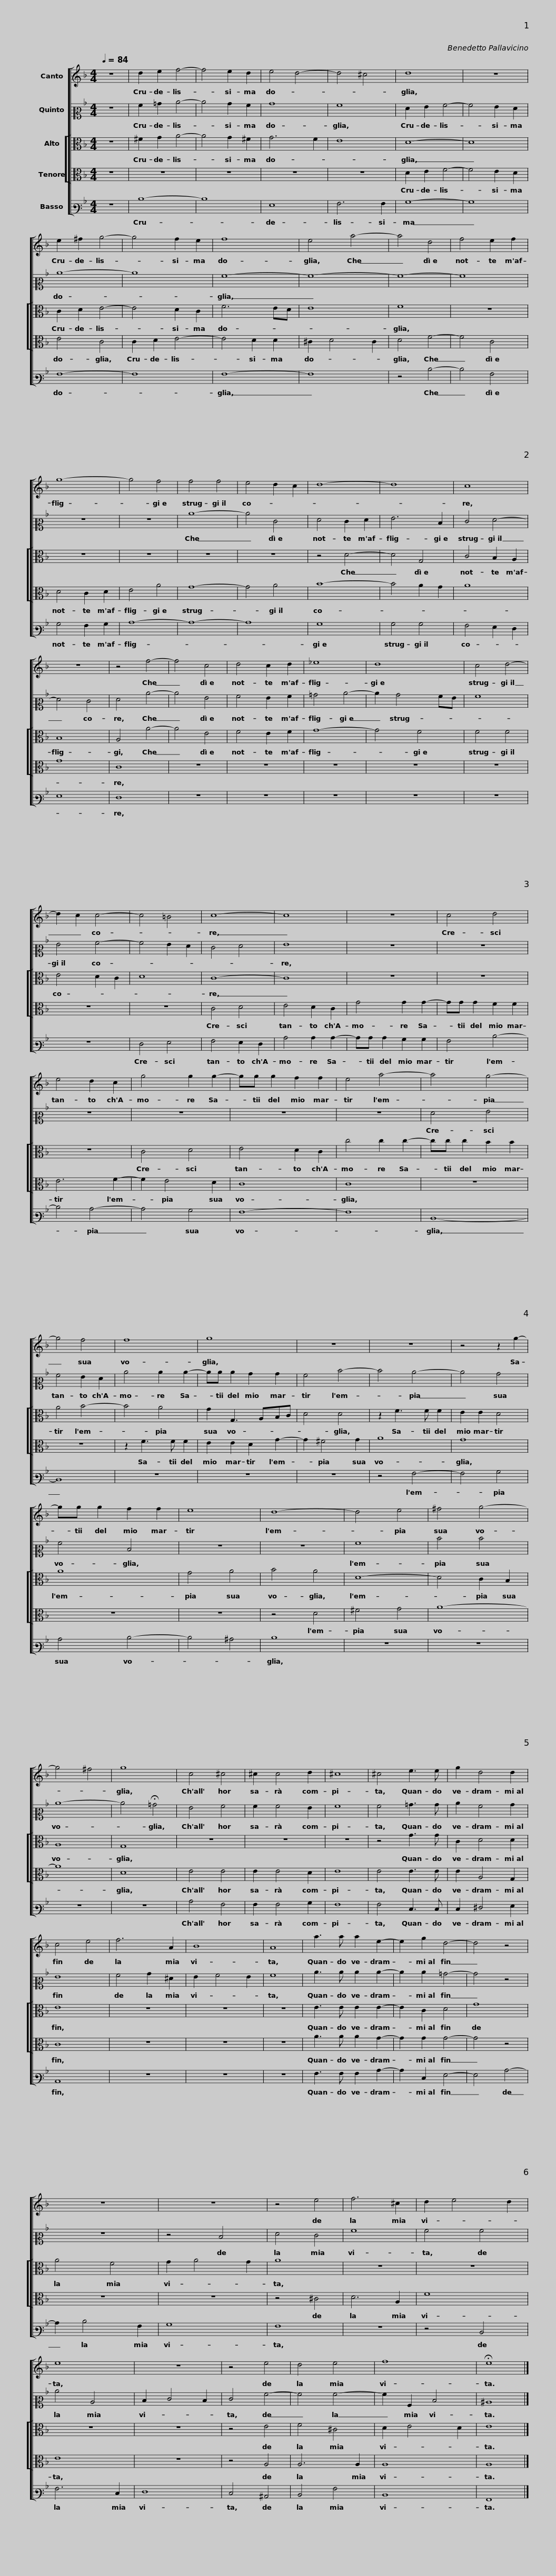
X:1
%%score [ 1 2 [ 3 4 ] 5 ]
L:1/8
Q:1/4=84
M:4/4
I:linebreak $
K:F
V:1 treble
V:2 alto2
V:3 alto
V:4 alto
V:5 bass3
V:1
 z8 | d2 e2 f4- | f4 e2 d2 | e4 d4- | d4 ^c4 | %5
 d8 | z8 | e2 ^f2 g4- |$ g4 f2 e2 | f8 | %10
 e4 a4- | a4 d4 | f4 e2 f2 | g8- | g4 f4 | %15
 f4 f4 |$ e4 d2 c2 | d8- | d8 | c8 | %20
 z8 | z4 f4- | f4 c4 | d4 c2 d2 | _e8 |$ %25
 d8 | c4 d4- | d2 c2 c4- | c4 =B4 | c8- | %30
 c8 | z8 | c4 d4 |$ e4 d2 c2 | g4 g2 g2- | %35
 gg g2 f2 f2 | e4 a4- | a4 g4- | g4 f4 | f8 |$ %40
 g8 | z8 | z8 | z4 z2 g2- | gg g2 f2 f2 | %45
 e8 | d8- |$ d4 e4 | ^f4 g4- | g4 ^f4 | %50
 g8 | c4 ^c4 | ^c2 c4 d2 | ^c8 |$ ^c4 e3 e | %55
 g2 d4 d2 | c4 e4 | f6 A2 | B8 | A8 | %60
 a3 a a2 e2- |$ e2 g2 d4- | d4 z4 | z8 | z8 | %65
 z4 e4 | f6 ^c2 | d2 e4 d2 |$ e8 | z8 | %70
 z4 e4 | d4 e4 | f8 | !fermata!e8 |] %74
V:2
 z8 | A2 =B2 c4- | c4 B2 A2 | B8 | A8 | %5
 F2 G2 A4- | A4 G2 F2 | c8- |$ c8 | A8- | %10
 A8- | A8- | A8 | z8 | z8 | %15
 c8- |$ c4 E4 | F4 E2 F2 | G6 D2 | E4 F4- | %20
 F4 E4 | F4 c4- | c4 G4 | A4 G2 A2 | =B4 c4- |$ %25
 c2 B4 AG | A8 | G4 A4- | A4 G2 F2 | E4 F4 | %30
 G8 | z8 | z8 |$ z8 | z8 | %35
 z8 | z8 | F4 G4 | A4 G2 F2 | c4 c2 c2- |$ %40
 cc c2 B2 B2 | A4 d4- | d4 c4- | c4 B4 | A4 D4 | %45
 z8 | z8 |$ A8 | d4 d4 | c8- | %50
 c4 !fermata!=B4 | G4 A4 | A2 A4 G2 | A8 |$ A4 =B3 B | %55
 c2 A4 B2 | G8 | A4 B2 ^F2 | G2 A4 G2 | A8 | %60
 c3 c c2 c2- |$ c2 c2 =B4- | B4 z4 | z8 | z4 D4 | %65
 F4 E4 | A8 | A4 A4 |$ c4 C4 | D2 E4 D2 | %70
 E4 A4- | A4 A4- | A2 A,2 D4 | ^C8 |] %74
V:3
 z8 | ^F2 G2 A4- | A4 G2 ^F2 | G6 F2 | E8 | %5
 D8- | D8 | C2 D2 E4- |$ E4 D2 C2 | F6 ED | %10
 E8 | F8 | z8 | z8 | z8 | %15
 z8 |$ z8 | z4 D4- | D4 G,4 | C4 B,2 A,2 | %20
 B,8 | A,4 A4- | A4 E4 | F4 E2 F2 | G8- |$ %25
 G4 F4 | F4 F4 | E4 D2 C2 | D8 | C8- | %30
 C8 | z8 | z8 |$ z8 | C4 D4 | %35
 E4 D2 C2 | c4 c2 c2- | cc c2 B2 B2 | A4 B4- | B4 A4 |$ %40
 G2 G,3 A,B,C | D4 D4 | z2 F3 F F2 | E2 E2 D4 | A8 | %45
 G4 A4 | B4 A4 |$ D8- | D4 C2 B,2 | A,8 | %50
 G,8 | z8 | z8 | z8 |$ z4 G3 G | %55
 C2 D4 D2 | E8 | z8 | z8 | z8 | %60
 E3 E E2 E2- |$ E2 C2 D4 | G8 | A4 F4 | G2 A4 G2 | %65
 A8 | z8 | z8 |$ z8 | z8 | %70
 z4 E4 | F4 ^C4 | D2 E4 D2 | E8 |] %74
V:4
 z8 | z8 | z8 | z8 | z8 | %5
 D2 E2 F4- | F4 E2 D2 | E4 C4 |$ C2 D2 E4- | E4 D2 D2 | %10
 ^C2 D4 C2 | D4 F4- | F4 C4 | D4 C2 D2 | E4 A4 | %15
 G8- |$ G4 A4 | B8- | B4 A2 G2 | A8 | %20
 G8 | C8 | z8 | z8 | z8 |$ %25
 z8 | z8 | z8 | z8 | C4 D4 | %30
 E4 D2 C2 | G4 G2 G2- | GG G2 F2 F2 |$ E6 F2- | F2 E4 D2 | %35
 C8 | C8 | z8 | z8 | z2 F3 F F2 |$ %40
 E2 E2 D2 G2- | G2 ^F4 G2 | A8 | G8 | z8 | %45
 z8 | z4 D4 |$ ^F4 G4 | A8- | A8 | %50
 D8 | E4 E4 | E2 E4 D2 | E8 |$ E4 E3 E | %55
 E2 A,4 G,2 | C8 | z8 | z8 | z8 | %60
 A3 A A2 G2- |$ G2 G2 G4- | G4 z4 | z8 | z8 | %65
 z4 ^C4 | D6 A,2 | F8 |$ E8 | z8 | %70
 z4 A,4 | A,6 A,2 | A,8 | A,8 |] %74
V:5
 z8 | D8- | D8 | G,8 | A,6 A,2 | %5
 B,8- | B,8 | A,8- |$ A,8 | A,8- | %10
 A,8 | z4 D4- | D4 A,4 | B,4 A,2 B,2 | C8- | %15
 C8- |$ C8 | B,8 | B,4 B,4 | A,4 G,2 F,2 | %20
 G,8 | F,8 | z8 | z8 | z8 |$ %25
 z8 | z8 | z8 | F,4 G,4 | A,4 G,2 F,2 | %30
 C4 C2 C2- | CC C2 B,2 B,2 | A,4 D4- |$ D4 C4- | C4 B,4 | %35
 A,8- | A,8 | D,8- | D,8 | z8 |$ %40
 z8 | z8 | z4 A,4- | A,4 B,4 | C4 D4- | %45
 D4 ^C4 | D8 |$ z8 | z8 | z8 | %50
 z8 | C4 A,4 | A,2 A,4 B,2 | A,8 |$ A,4 E,3 E, | %55
 E,2 ^F,4 G,2 | C,8 | z8 | z8 | z8 | %60
 A,3 A, A,2 C2- |$ C2 E,2 G,4- | G,4 C4- | C2 D4 A,2 | B,8 | %65
 A,8 | z8 | z4 D,4 |$ A,6 E,2 | F,8 | %70
 E,4 ^C,4 | D,4 A,4 | D,8 | A,,8 |] %74
